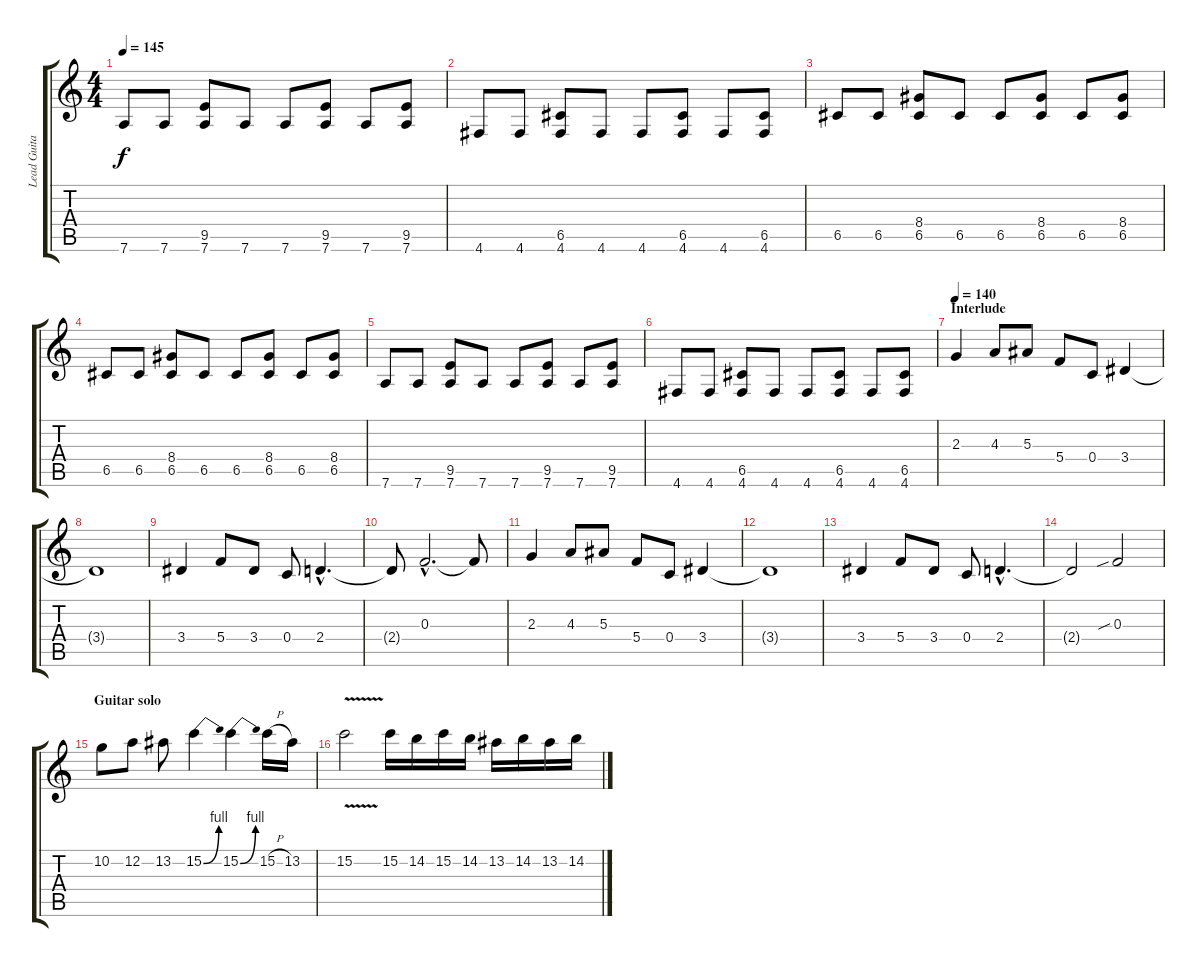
\track ("Lead Guitar" "Lead Guita") {instrument distortionguitar}
\staff {score tabs}
\tuning (D4 A3 F3 C3 G2 D2) {hide}
\ts (4 4)
\tempo 145
\clef g2
\ks c
7.6.8{dy f} 7.6.8 (9.5 7.6).8 7.6.8 7.6.8 (9.5 7.6).8 7.6.8 (9.5 7.6).8 |
4.6.8 4.6.8 (6.5 4.6).8 4.6.8 4.6.8 (6.5 4.6).8 4.6.8 (6.5 4.6).8 |
6.5.8 6.5.8 (8.4 6.5).8 6.5.8 6.5.8 (8.4 6.5).8 6.5.8 (8.4 6.5).8 |
6.5.8 6.5.8 (8.4 6.5).8 6.5.8 6.5.8 (8.4 6.5).8 6.5.8 (8.4 6.5).8 |
7.6.8 7.6.8 (9.5 7.6).8 7.6.8 7.6.8 (9.5 7.6).8 7.6.8 (9.5 7.6).8 |
4.6.8 4.6.8 (6.5 4.6).8 4.6.8 4.6.8 (6.5 4.6).8 4.6.8 (6.5 4.6).8 |
\section ("" "Interlude")
\tempo 140
2.3.4 4.3.8 5.3.8 5.4.8 0.4.8 3.4.4 |
3.4{t}.1 |
3.4.4 5.4.8 3.4.8 0.4.8 2.4{hac}.4{d} |
2.4{t}.8 0.3{hac}.2{d} 0.3{t}.8 |
2.3.4 4.3.8 5.3.8 5.4.8 0.4.8 3.4.4 |
3.4{t}.1 |
3.4.4 5.4.8 3.4.8 0.4.8 2.4{hac}.4{d} |
2.4{t}.2 0.3{sib}.2 |
\section ("" "Guitar solo")
10.2.8 12.2.8 13.2.8 15.2{be (bend 0 0 60 4)}.4 15.2{be (bend 0 0 60 4)}.4 15.2{h}.16 13.2.16 |
15.2{v}.2 15.2.16 14.2.16 15.2.16 14.2.16 13.2.16 14.2.16 13.2.16 14.2.16
